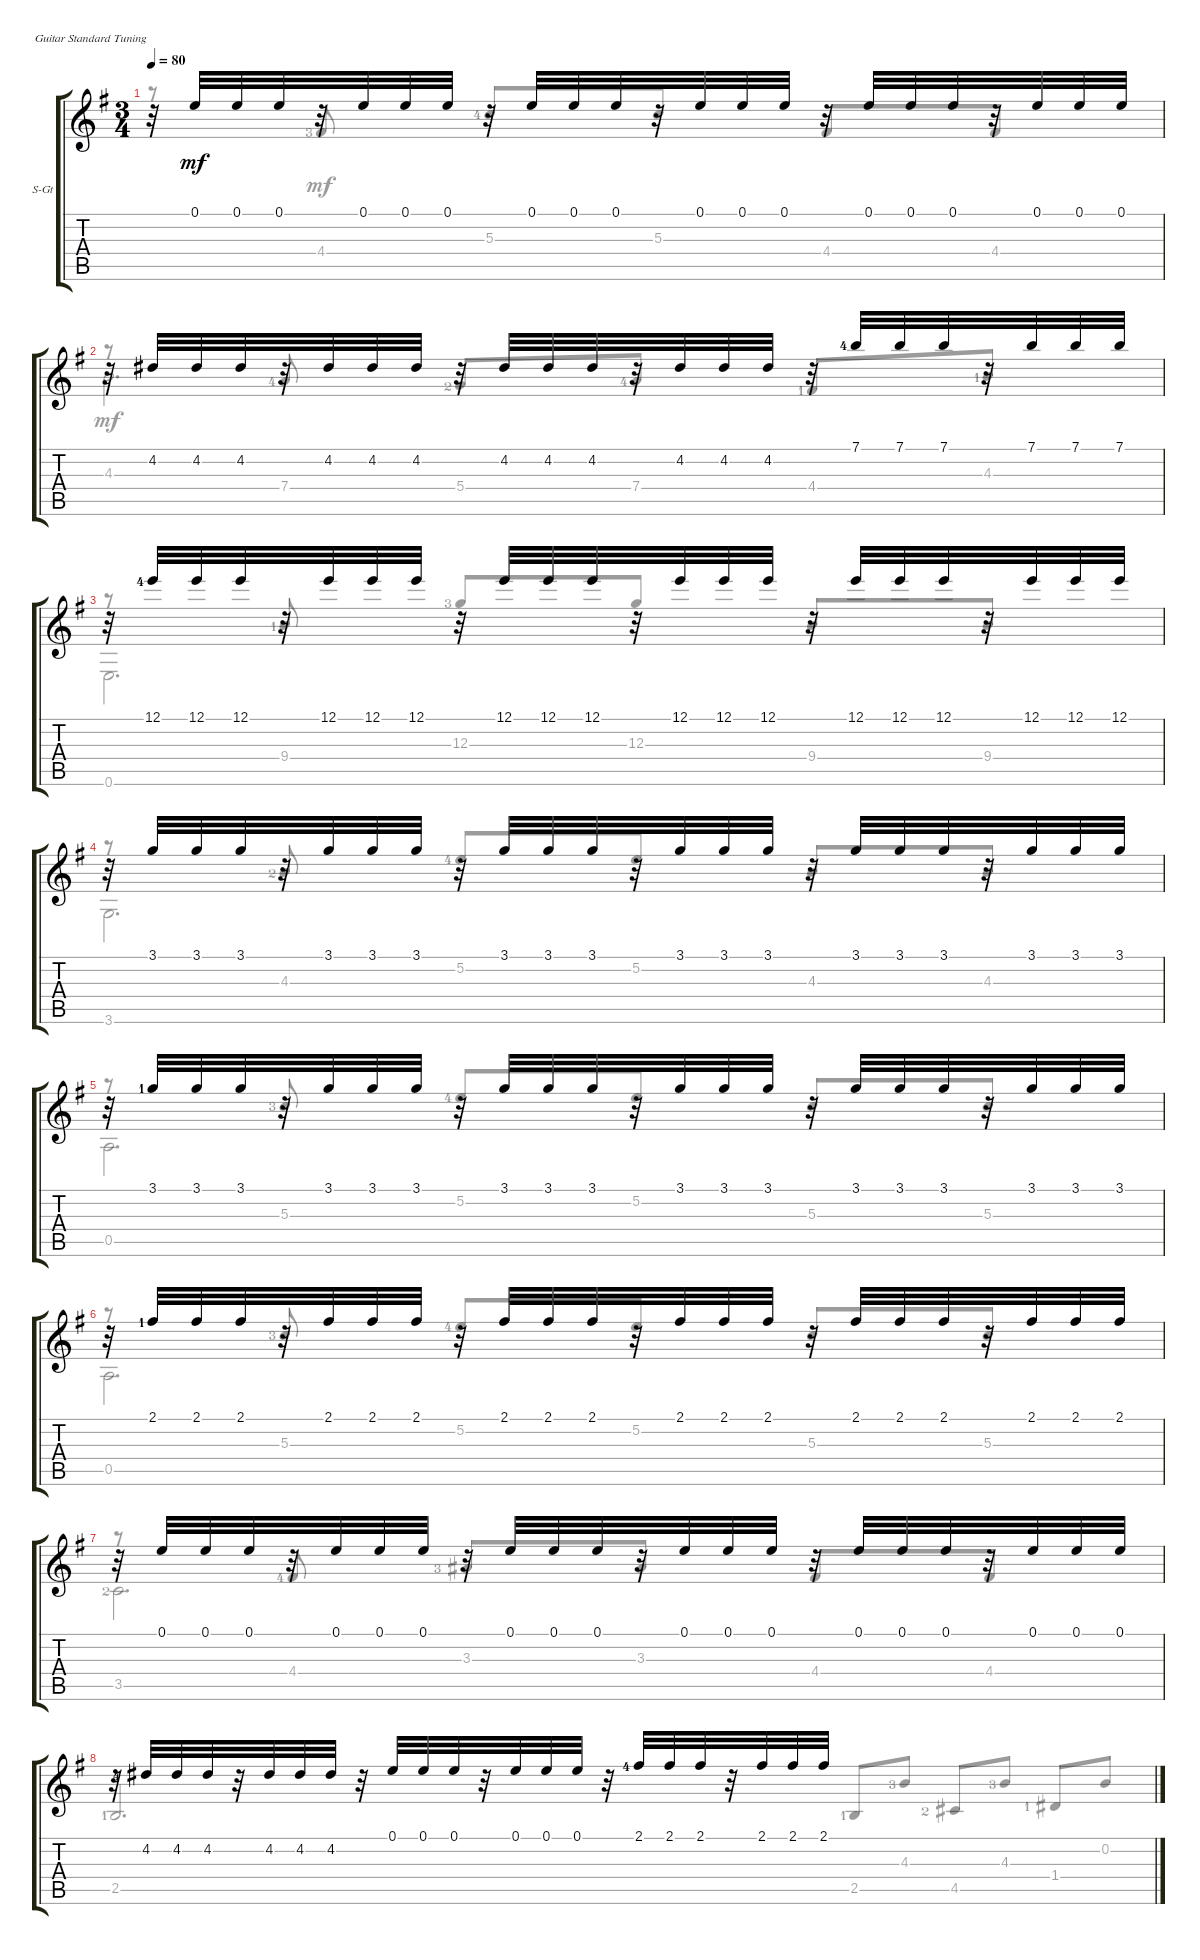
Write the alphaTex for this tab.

\defaultSystemsLayout 4
\bracketExtendMode groupsimilarinstruments
\firstSystemTrackNameOrientation horizontal
\otherSystemsTrackNameOrientation horizontal
\track ("Steel Guitar" "S-Gt") {instrument acousticguitarsteel}
\staff {score tabs}
\tuning (E4 B3 G3 D3 A2 E2)
\voice
\ts (3 4)
\tempo 80
\clef g2
\scale
1.05549
\ks eminor
r.32{dy mf} 0.1.32 0.1.32 0.1.32 r.32 0.1.32 0.1.32 0.1.32 r.32 0.1.32 0.1.32 0.1.32 r.32 0.1.32 0.1.32 0.1.32 r.32 0.1.32 0.1.32 0.1.32 r.32 0.1.32 0.1.32 0.1.32 |
\scale
0.944515 r.32 4.2.32 4.2.32 4.2.32 r.32 4.2.32 4.2.32 4.2.32 r.32 4.2.32 4.2.32 4.2.32 r.32 4.2.32 4.2.32 4.2.32 r.32 7.1{lf 5}.32 7.1.32 7.1.32 r.32 7.1.32 7.1.32 7.1.32 |
\scale
1.05549 r.32 12.1{lf 5}.32 12.1.32 12.1.32 r.32 12.1.32 12.1.32 12.1.32 r.32 12.1.32 12.1.32 12.1.32 r.32 12.1.32 12.1.32 12.1.32 r.32 12.1.32 12.1.32 12.1.32 r.32 12.1.32 12.1.32 12.1.32 |
\scale
0.944515 r.32 3.1.32 3.1.32 3.1.32 r.32 3.1.32 3.1.32 3.1.32 r.32 3.1.32 3.1.32 3.1.32 r.32 3.1.32 3.1.32 3.1.32 r.32 3.1.32 3.1.32 3.1.32 r.32 3.1.32 3.1.32 3.1.32 |
\scale
1.05549 r.32 3.1{lf 2}.32 3.1.32 3.1.32 r.32 3.1.32 3.1.32 3.1.32 r.32 3.1.32 3.1.32 3.1.32 r.32 3.1.32 3.1.32 3.1.32 r.32 3.1.32 3.1.32 3.1.32 r.32 3.1.32 3.1.32 3.1.32 |
\scale
0.944515 r.32 2.1{lf 2}.32 2.1.32 2.1.32 r.32 2.1.32 2.1.32 2.1.32 r.32 2.1.32 2.1.32 2.1.32 r.32 2.1.32 2.1.32 2.1.32 r.32 2.1.32 2.1.32 2.1.32 r.32 2.1.32 2.1.32 2.1.32 |
\scale
1.05549 r.32 0.1.32 0.1.32 0.1.32 r.32 0.1.32 0.1.32 0.1.32 r.32 0.1.32 0.1.32 0.1.32 r.32 0.1.32 0.1.32 0.1.32 r.32 0.1.32 0.1.32 0.1.32 r.32 0.1.32 0.1.32 0.1.32 |
\scale
0.944515 r.32 4.2{lf 5}.32 4.2.32 4.2.32 r.32 4.2.32 4.2.32 4.2.32 r.32 0.1.32 0.1.32 0.1.32 r.32 0.1.32 0.1.32 0.1.32 r.32 2.1{lf 5}.32 2.1.32 2.1.32 r.32 2.1.32 2.1.32 2.1.32
\voice
\clef g2
\ottava regular
\simile none
\scale
1.05549
\ks eminor
r.8{dy mf beam invert} 4.4{lf 4}.8{beam invert} 5.3{lf 5}.8{beam invert} 5.3.8 4.4.8{beam invert} 4.4.8 |
\scale
0.944515 r.8{beam invert} 7.4{lf 5}.8{beam invert} 5.4{lf 3}.8{beam invert} 7.4{lf 5}.8 4.4{lf 2}.8{beam invert} 4.3{lf 2}.8 |
\scale
1.05549 r.8{beam invert} 9.4{lf 2}.8{beam invert} 12.3{lf 4}.8{beam invert} 12.3.8 9.4.8{beam invert} 9.4.8 |
\scale
0.944515 r.8{beam invert} 4.3{lf 3}.8{beam invert} 5.2{lf 5}.8{beam invert} 5.2.8 4.3.8{beam invert} 4.3.8 |
\scale
1.05549 r.8{beam invert} 5.3{lf 4}.8{beam invert} 5.2{lf 5}.8{beam invert} 5.2.8 5.3.8{beam invert} 5.3.8 |
\scale
0.944515 r.8{beam invert} 5.3{lf 4}.8{beam invert} 5.2{lf 5}.8{beam invert} 5.2.8 5.3.8{beam invert} 5.3.8 |
\scale
1.05549 r.8{beam invert} 4.4{lf 5}.8{beam invert} 3.3{lf 4}.8{beam invert} 3.3.8 4.4.8{beam invert} 4.4.8 |
\scale
0.944515
\voice
\clef g2
\ottava regular
\simile none
\scale
1.05549
\ks eminor
2.5{lf 2}.2{d dy mf} |
\scale
0.944515 4.3.2{d} |
\scale
1.05549 0.6.2{d} |
\scale
0.944515 3.6.2{d} |
\scale
1.05549 0.5.2{d} |
\scale
0.944515 0.5.2{d} |
\scale
1.05549 3.5{lf 3}.2{d} |
\scale
0.944515 2.5{lf 2}.8{beam invert} 4.3{lf 4}.8 4.5{lf 3}.8{beam invert} 4.3{lf 4}.8 1.4{lf 2}.8{beam invert} 0.2.8
